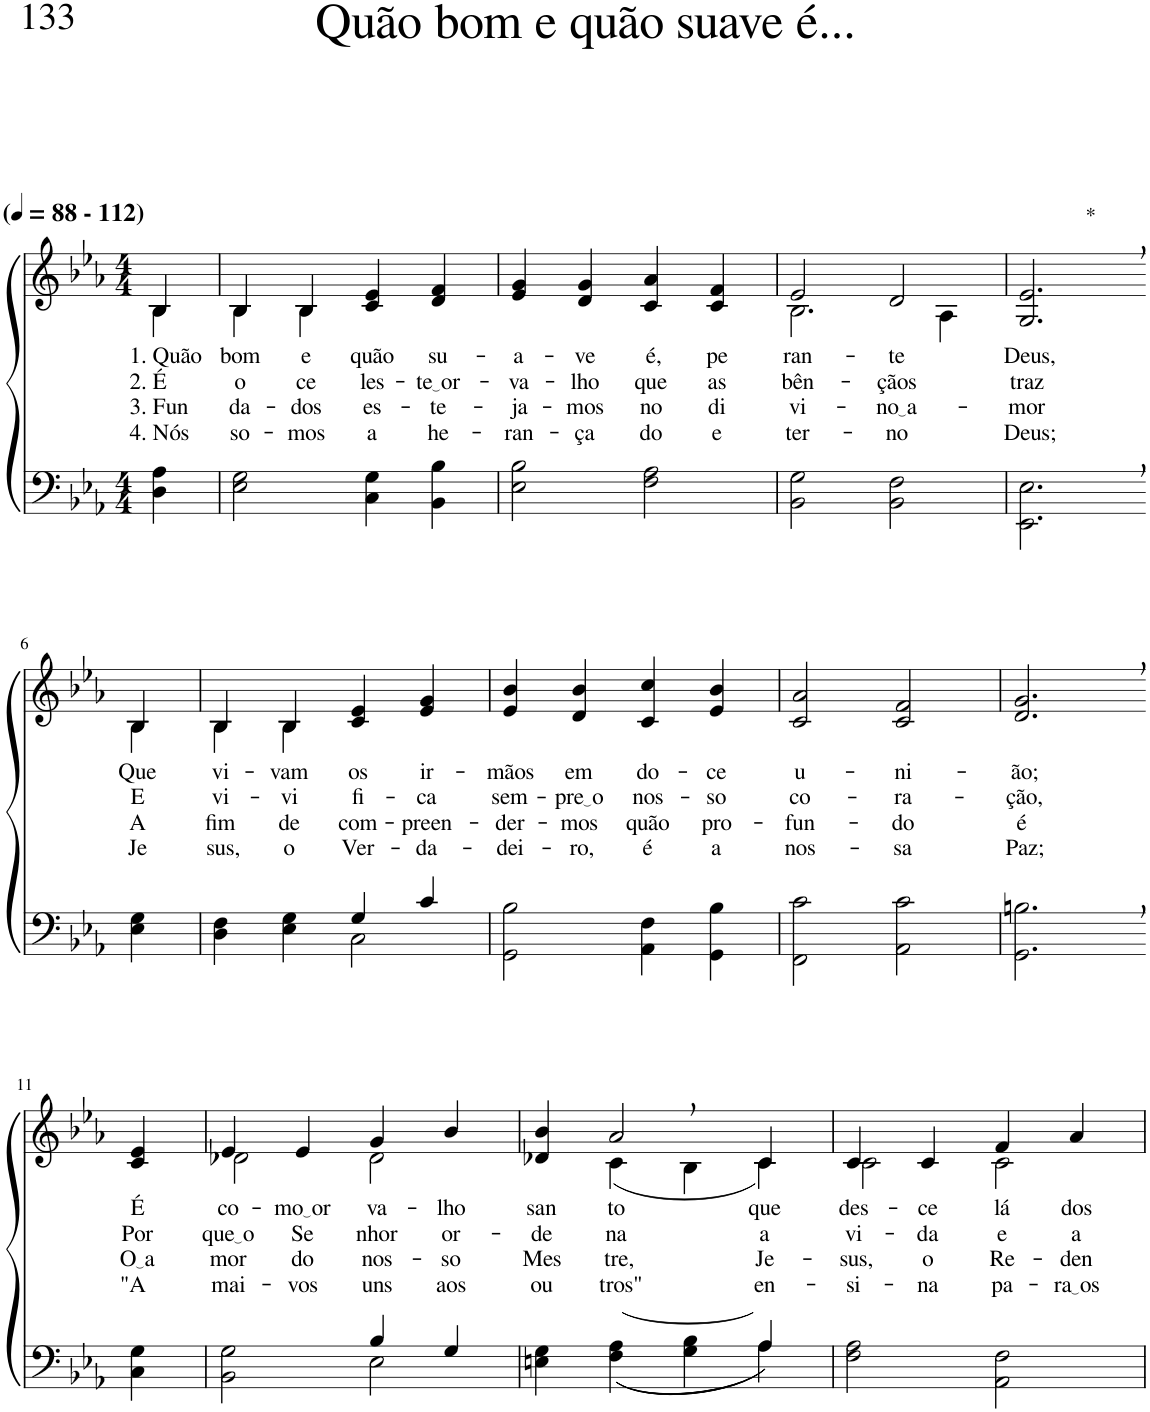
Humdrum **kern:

**kern	**kern	**text	**text	**text	**text
*part2	*part1	*part1	*part1	*part1	*part1
*staff2	*staff1	*staff1	*staff1	*staff1	*staff1
*I"Parte III e IV	*I"Parte I e II	*	*	*	*
*clefF4	*clefG2	*	*	*	*
*Trd-1c-2	*Trd-1c-2	*	*	*	*
*k[b-e-a-]	*k[b-e-a-]	*	*	*	*
*M4/4	*M4/4	*	*	*	*
*MM88	*MM88	*	*	*	*
=1	=1	=1	=1	=1	=1
!	!LO:TX:a:B:t=(	!	!	!	!
!	!LO:TX:a:B:t=- 112)	!	!	!	!
!	!	!LO:LY:b	!LO:LY:b	!LO:LY:b	!LO:LY:b
*	*^	*	*	*	*
4D\ 4A-\	4B-\	4B-/	1. Quão	2. É	3. Fun-	4. Nós
=2	=2	=2	=2	=2	=2	=2
!	!	!	!LO:LY:b	!LO:LY:b	!LO:LY:b	!LO:LY:b
2E-\ 2G\	4B-/	4B-\	bom	o	-da-	so-
!	!	!	!LO:LY:b	!LO:LY:b	!LO:LY:b	!LO:LY:b
.	4B-/	4B-\	e	ce-	-dos	-mos
!	!	!	!LO:LY:b	!LO:LY:b	!LO:LY:b	!LO:LY:b
4C\ 4G\	4c/ 4e-/	2ryy	quão	-les-	es-	a
!	!	!	!LO:LY:b	!LO:LY:b	!LO:LY:b	!LO:LY:b
4BB-\ 4B-\	4d/ 4f/	.	su-	te or	-te-	he-
*	*v	*v	*	*	*	*
=3	=3	=3	=3	=3	=3
!	!	!LO:LY:b	!LO:LY:b	!LO:LY:b	!LO:LY:b
2E-\ 2B-\	4e-/ 4g/	-a-	-va-	-ja-	-ran-
!	!	!LO:LY:b	!LO:LY:b	!LO:LY:b	!LO:LY:b
.	4d/ 4g/	-ve	-lho	-mos	-ça
!	!	!LO:LY:b	!LO:LY:b	!LO:LY:b	!LO:LY:b
2F\ 2A-\	4c/ 4a-/	é,	que	no	do
!	!	!LO:LY:b	!LO:LY:b	!LO:LY:b	!LO:LY:b
.	4c/ 4f/	pe-	as	di-	e-
=4	=4	=4	=4	=4	=4
*	*^	*	*	*	*
!	!	!	!LO:LY:b	!LO:LY:b	!LO:LY:b	!LO:LY:b
2BB-\ 2G\	2e-/	2.B-\	-ran-	bên-	-vi-	-ter-
!	!	!	!LO:LY:b	!LO:LY:b	!LO:LY:b	!LO:LY:b
2BB-\ 2F\	2d/	.	-te	-çãos	no a	-no
.	.	4A-\	.	.	.	.
=5	=5	=5	=5	=5	=5	=5
!	!LO:TX:a:t=*	!	!	!	!	!
!	!	!	!LO:LY:b	!LO:LY:b	!LO:LY:b	!LO:LY:b
*	*v	*v	*	*	*	*
2.EE-\, 2.E-\,	2.G/, 2.e-/,	Deus,	traz	-mor	Deus;
!!LO:LB:g=z
=6-	=6-	=6-	=6-	=6-	=6-
!	!	!LO:LY:b	!LO:LY:b	!LO:LY:b	!LO:LY:b
*	*^	*	*	*	*
4E-\ 4G\	4B-\	4B-/	Que	E	A	Je-
=7	=7	=7	=7	=7	=7	=7
*^	*	*	*	*	*	*
!	!	!	!	!LO:LY:b	!LO:LY:b	!LO:LY:b	!LO:LY:b
2ryy	4D\ 4F\	4B-/	4B-\	vi-	vi-	fim	-sus,
!	!	!	!	!LO:LY:b	!LO:LY:b	!LO:LY:b	!LO:LY:b
.	4E-\ 4G\	4B-/	4B-\	-vam	-vi-	de	o
!	!	!	!	!LO:LY:b	!LO:LY:b	!LO:LY:b	!LO:LY:b
4G/	2C\	4c/ 4e-/	2ryy	os	-fi-	com-	Ver-
!	!	!	!	!LO:LY:b	!LO:LY:b	!LO:LY:b	!LO:LY:b
4c/	.	4e-/ 4g/	.	ir-	-ca	-preen-	-da-
*v	*v	*	*	*	*	*	*
*	*v	*v	*	*	*	*
=8	=8	=8	=8	=8	=8
!	!	!LO:LY:b	!LO:LY:b	!LO:LY:b	!LO:LY:b
2GG\ 2B-\	4e-/ 4b-/	-mãos	sem-	-der-	-dei-
!	!	!LO:LY:b	!LO:LY:b	!LO:LY:b	!LO:LY:b
.	4d/ 4b-/	em	pre o	-mos	-ro,
!	!	!LO:LY:b	!LO:LY:b	!LO:LY:b	!LO:LY:b
4AA-\ 4F\	4c/ 4cc/	do-	nos-	quão	é
!	!	!LO:LY:b	!LO:LY:b	!LO:LY:b	!LO:LY:b
4GG\ 4B-\	4e-/ 4b-/	-ce	-so	pro-	a
=9	=9	=9	=9	=9	=9
!	!	!LO:LY:b	!LO:LY:b	!LO:LY:b	!LO:LY:b
2FF\ 2c\	2c/ 2a-/	u-	co-	-fun-	nos-
!	!	!LO:LY:b	!LO:LY:b	!LO:LY:b	!LO:LY:b
2AA-\ 2c\	2c/ 2f/	-ni-	-ra-	-do	-sa
=10	=10	=10	=10	=10	=10
!	!	!LO:LY:b	!LO:LY:b	!LO:LY:b	!LO:LY:b
2.GG\, 2.Bn\,	2.d/, 2.g/,	-ão;	-ção,	é	Paz;
!!LO:LB:g=z
=11-	=11-	=11-	=11-	=11-	=11-
!	!	!LO:LY:b	!LO:LY:b	!LO:LY:b	!LO:LY:b
4C\ 4G\	4c/ 4e-/	É	Por-	O a	"A-
=12	=12	=12	=12	=12	=12
*^	*^	*	*	*	*
!	!	!	!	!LO:LY:b	!LO:LY:b	!LO:LY:b	!LO:LY:b
2ryy	2BB-\ 2G\	4e-/	2d-X\	co-	que o	mor	-mai-
!	!	!	!	!LO:LY:b	!LO:LY:b	!LO:LY:b	!LO:LY:b
.	.	4e-/	.	mo or	Se-	do	-vos
!	!	!	!	!LO:LY:b	!LO:LY:b	!LO:LY:b	!LO:LY:b
4B-/	2E-\	4g/	2d-\	va-	-nhor	nos-	uns
!	!	!	!	!LO:LY:b	!LO:LY:b	!LO:LY:b	!LO:LY:b
4G/	.	4b-/	.	-lho	or-	-so	aos
=13	=13	=13	=13	=13	=13	=13	=13
!	!	!	!	!LO:LY:b	!LO:LY:b	!LO:LY:b	!LO:LY:b
2.ryy	4En\ 4G\	4d-X/ 4b-/	4ryy	san-	-de-	Mes-	ou-
!	!	!	!	!LO:LY:b	!LO:LY:b	!LO:LY:b	!LO:LY:b
.	4F\ [4A-\	2a-,/	(4c\	-to	-na	-tre,	-tros"
.	4G\ 4B-\	.	4B-\	.	.	.	.
!	!	!	!	!LO:LY:b	!LO:LY:b	!LO:LY:b	!LO:LY:b
((4A-/	4A-\]	4c/	4c\)	que	a	Je-	en-
=14	=14	=14	=14	=14	=14	=14	=14
!	!	!	!	!LO:LY:b	!LO:LY:b	!LO:LY:b	!LO:LY:b
*v	*v	*	*	*	*	*	*
2F\ 2A-\	4c/	2c\	des-	vi-	-sus,	-si-
!	!	!	!LO:LY:b	!LO:LY:b	!LO:LY:b	!LO:LY:b
.	4c/	.	-ce	-da	o	-na
!	!	!	!LO:LY:b	!LO:LY:b	!LO:LY:b	!LO:LY:b
2AA-\ 2F\	4f/	2c\	lá	e	Re-	pa-
!	!	!	!LO:LY:b	!LO:LY:b	!LO:LY:b	!LO:LY:b
.	4a-/	.	dos	a	-den-	ra os
*	*v	*v	*	*	*	*
=	=	=	=	=	=
*-	*-	*-	*-	*-	*-
